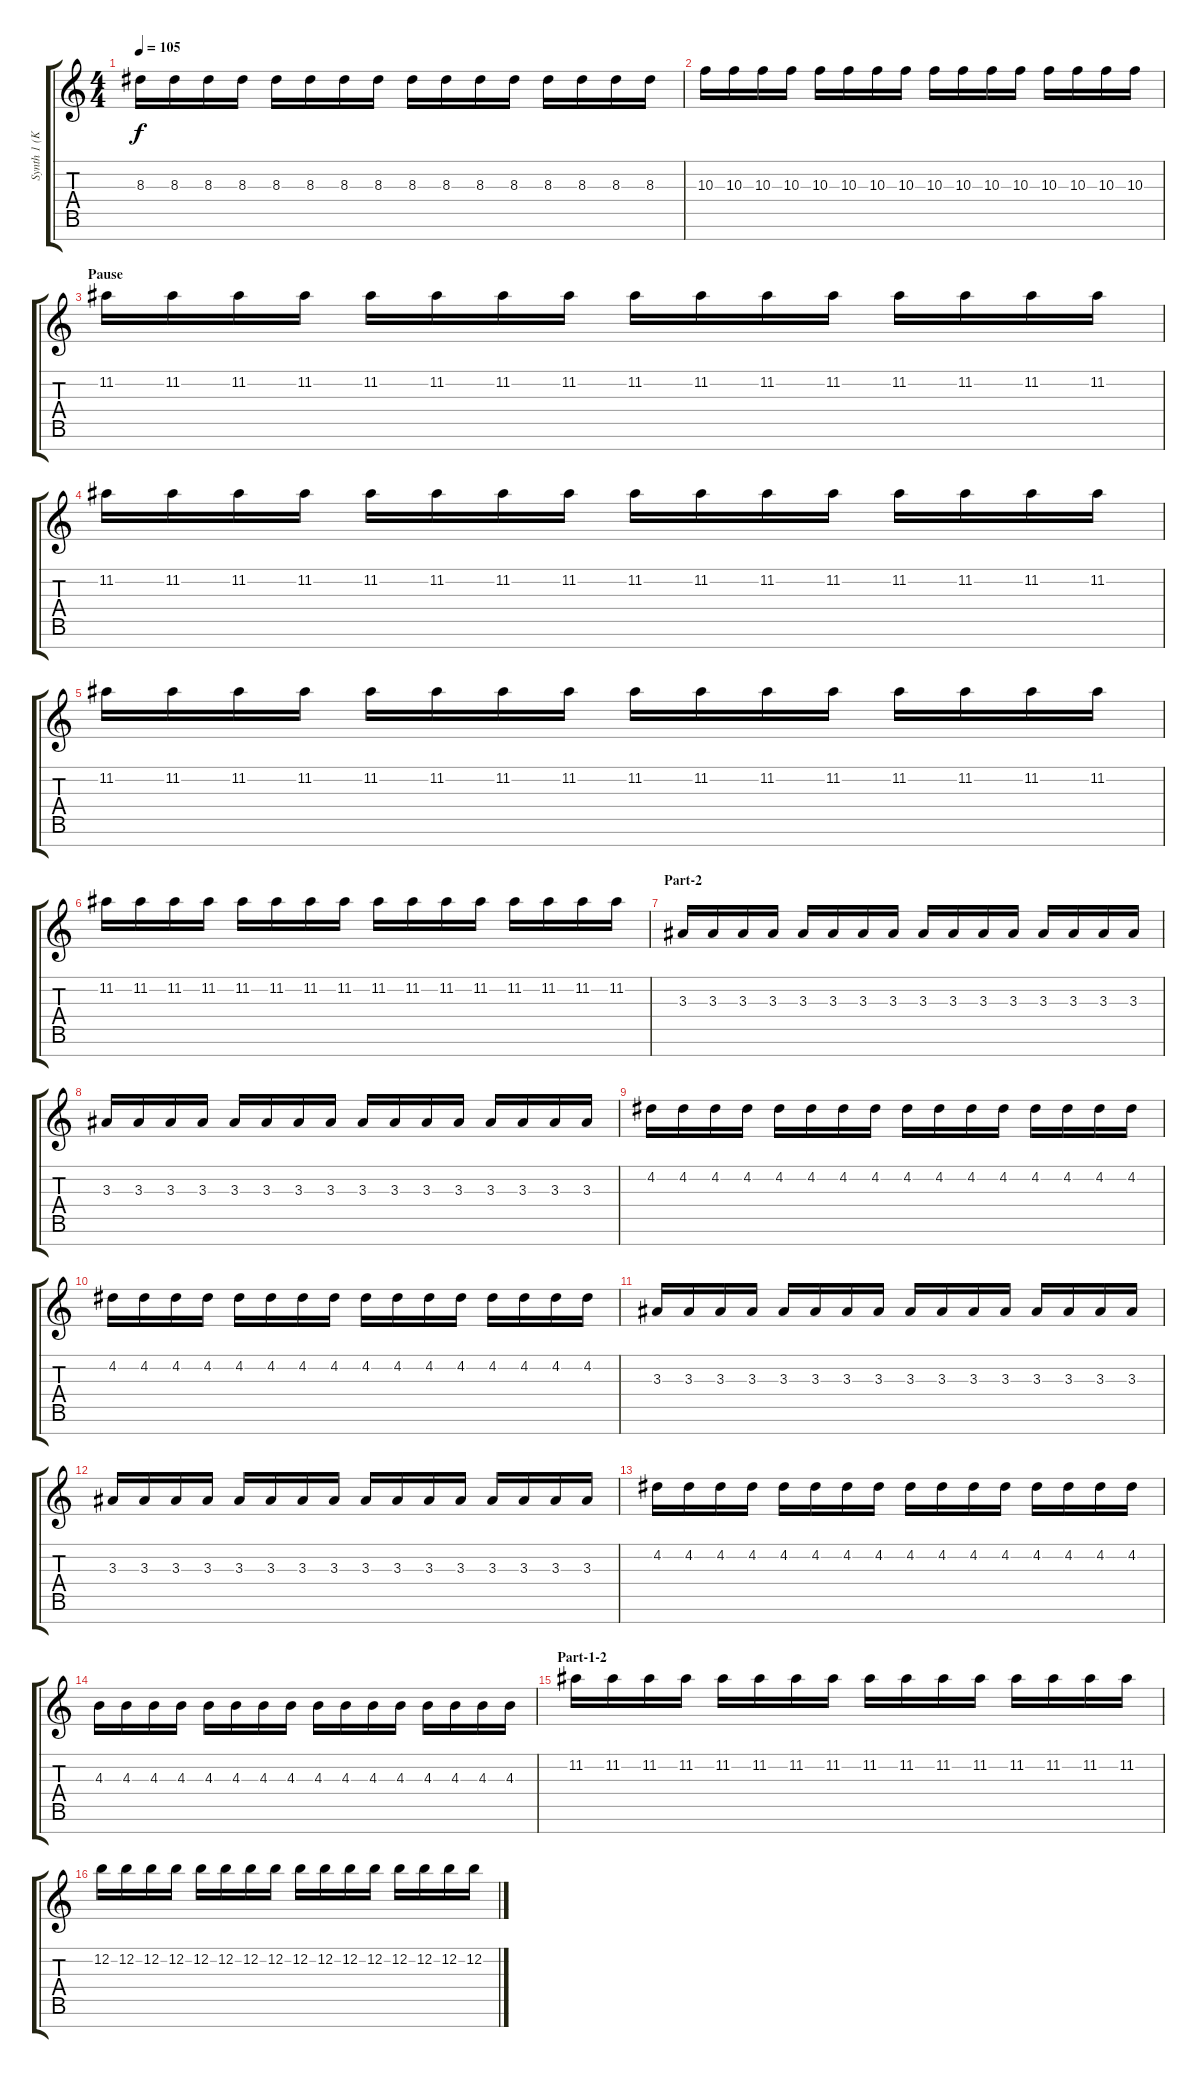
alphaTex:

\track ("Synth 1 (Koto/Shamisen)" "Synth 1 (K") {instrument koto}
\staff {score tabs}
\tuning (E5 B4 G4 D4 A3 E3 B2) {hide}
\ts (4 4)
\tempo 105
\clef g2
\ks c
8.3.16{dy f} 8.3.16 8.3.16 8.3.16 8.3.16 8.3.16 8.3.16 8.3.16 8.3.16 8.3.16 8.3.16 8.3.16 8.3.16 8.3.16 8.3.16 8.3.16 |
10.3.16 10.3.16 10.3.16 10.3.16 10.3.16 10.3.16 10.3.16 10.3.16 10.3.16 10.3.16 10.3.16 10.3.16 10.3.16 10.3.16 10.3.16 10.3.16 |
\section ("" "Pause")
11.2.16 11.2.16 11.2.16 11.2.16 11.2.16 11.2.16 11.2.16 11.2.16 11.2.16 11.2.16 11.2.16 11.2.16 11.2.16 11.2.16 11.2.16 11.2.16 |
11.2.16 11.2.16 11.2.16 11.2.16 11.2.16 11.2.16 11.2.16 11.2.16 11.2.16 11.2.16 11.2.16 11.2.16 11.2.16 11.2.16 11.2.16 11.2.16 |
11.2.16 11.2.16 11.2.16 11.2.16 11.2.16 11.2.16 11.2.16 11.2.16 11.2.16 11.2.16 11.2.16 11.2.16 11.2.16 11.2.16 11.2.16 11.2.16 |
11.2.16 11.2.16 11.2.16 11.2.16 11.2.16 11.2.16 11.2.16 11.2.16 11.2.16 11.2.16 11.2.16 11.2.16 11.2.16 11.2.16 11.2.16 11.2.16 |
\section ("" "Part-2")
3.3.16 3.3.16 3.3.16 3.3.16 3.3.16 3.3.16 3.3.16 3.3.16 3.3.16 3.3.16 3.3.16 3.3.16 3.3.16 3.3.16 3.3.16 3.3.16 |
3.3.16 3.3.16 3.3.16 3.3.16 3.3.16 3.3.16 3.3.16 3.3.16 3.3.16 3.3.16 3.3.16 3.3.16 3.3.16 3.3.16 3.3.16 3.3.16 |
4.2.16 4.2.16 4.2.16 4.2.16 4.2.16 4.2.16 4.2.16 4.2.16 4.2.16 4.2.16 4.2.16 4.2.16 4.2.16 4.2.16 4.2.16 4.2.16 |
4.2.16 4.2.16 4.2.16 4.2.16 4.2.16 4.2.16 4.2.16 4.2.16 4.2.16 4.2.16 4.2.16 4.2.16 4.2.16 4.2.16 4.2.16 4.2.16 |
3.3.16 3.3.16 3.3.16 3.3.16 3.3.16 3.3.16 3.3.16 3.3.16 3.3.16 3.3.16 3.3.16 3.3.16 3.3.16 3.3.16 3.3.16 3.3.16 |
3.3.16 3.3.16 3.3.16 3.3.16 3.3.16 3.3.16 3.3.16 3.3.16 3.3.16 3.3.16 3.3.16 3.3.16 3.3.16 3.3.16 3.3.16 3.3.16 |
4.2.16 4.2.16 4.2.16 4.2.16 4.2.16 4.2.16 4.2.16 4.2.16 4.2.16 4.2.16 4.2.16 4.2.16 4.2.16 4.2.16 4.2.16 4.2.16 |
4.3.16 4.3.16 4.3.16 4.3.16 4.3.16 4.3.16 4.3.16 4.3.16 4.3.16 4.3.16 4.3.16 4.3.16 4.3.16 4.3.16 4.3.16 4.3.16 |
\section ("" "Part-1-2")
11.2.16{instrument shamisen} 11.2.16 11.2.16 11.2.16 11.2.16 11.2.16 11.2.16 11.2.16 11.2.16 11.2.16 11.2.16 11.2.16 11.2.16 11.2.16 11.2.16 11.2.16 |
12.2.16 12.2.16 12.2.16 12.2.16 12.2.16 12.2.16 12.2.16 12.2.16 12.2.16 12.2.16 12.2.16 12.2.16 12.2.16 12.2.16 12.2.16 12.2.16
